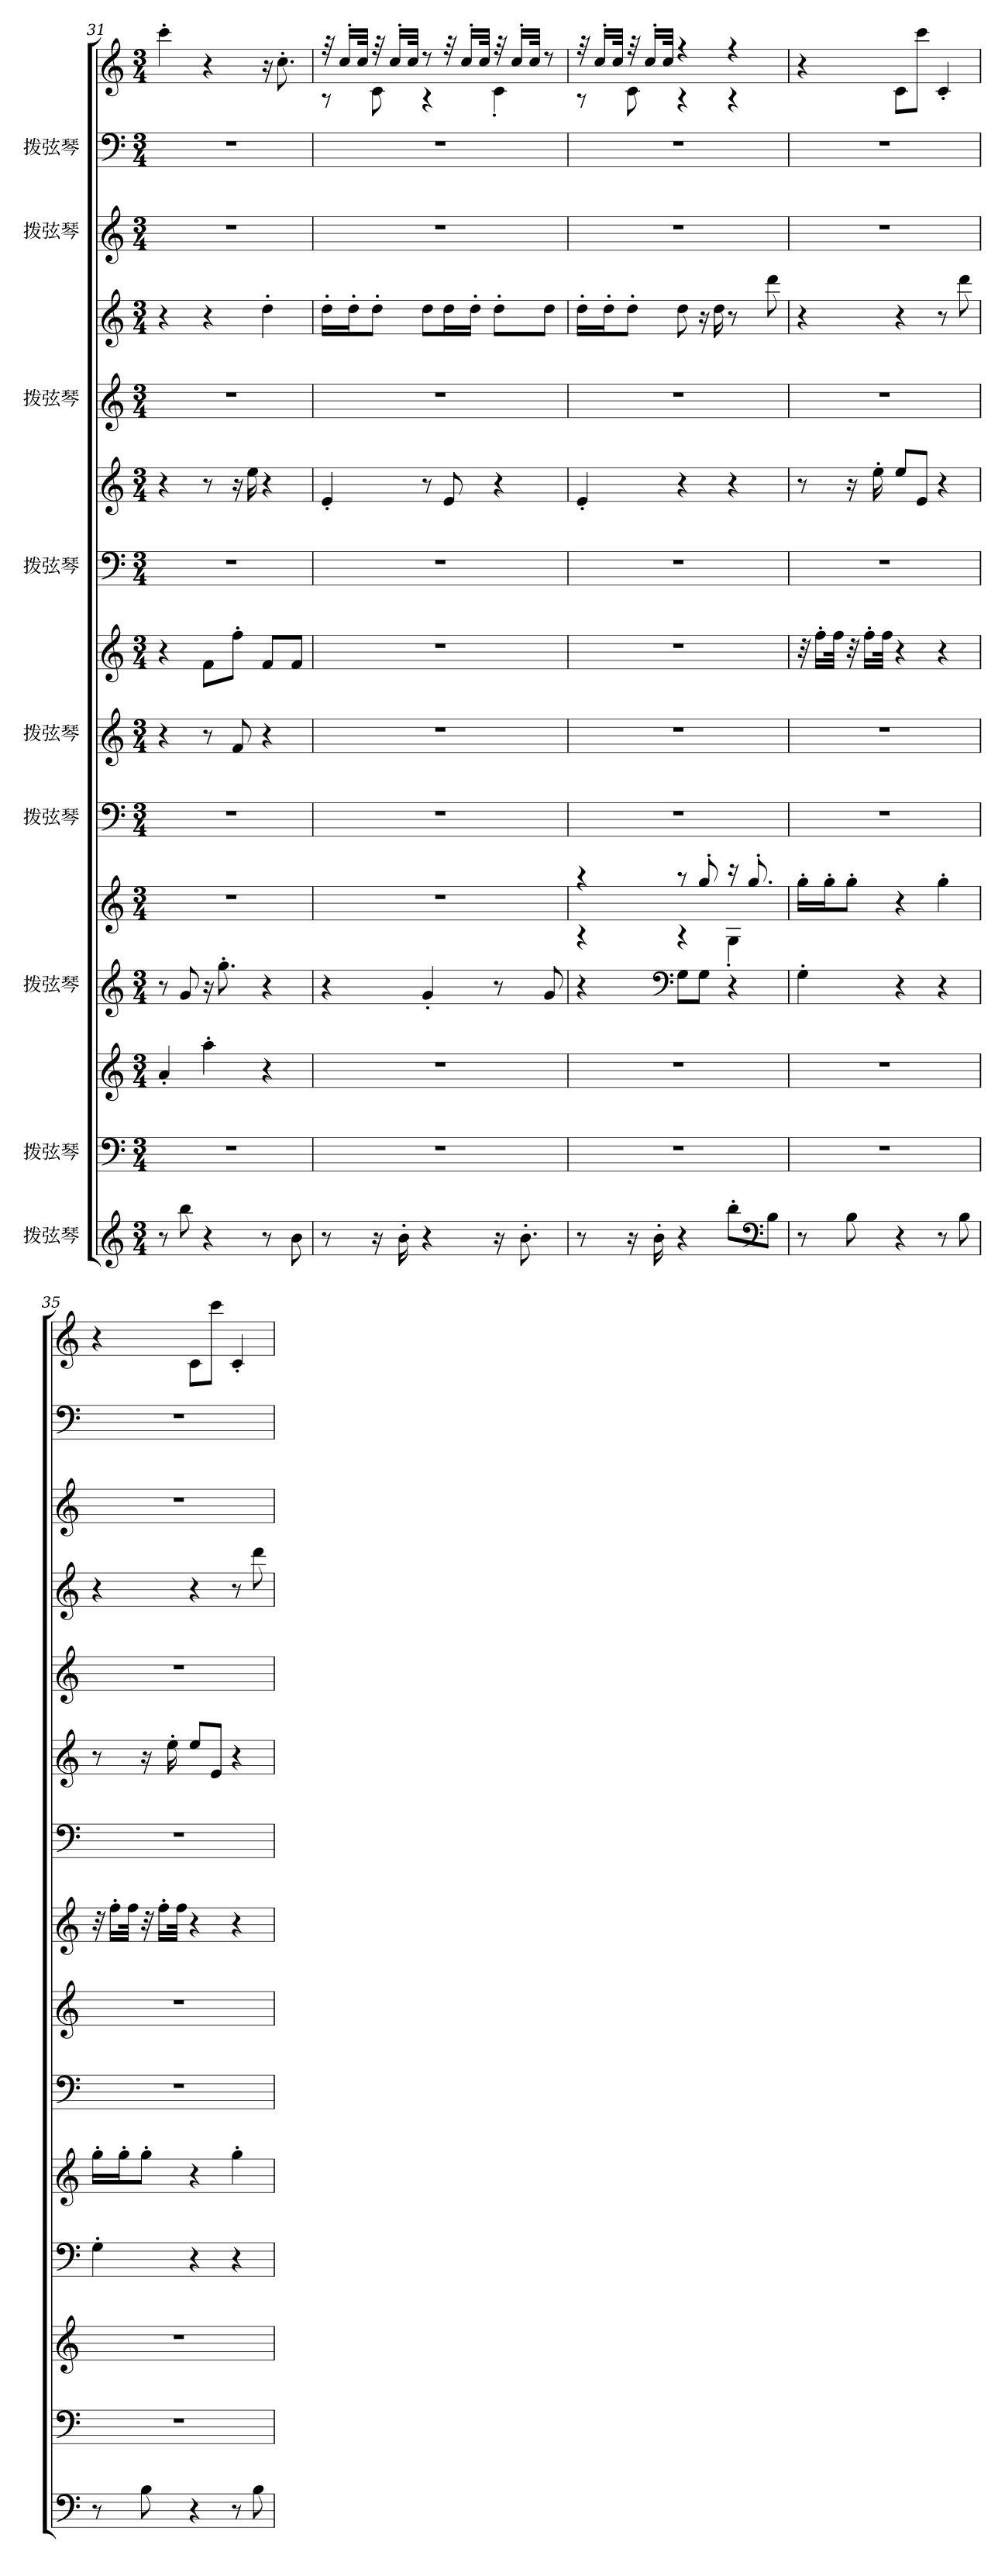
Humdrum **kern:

**kern	**kern	**kern	**kern	**kern	**kern	**kern	**kern	**kern	**kern	**kern	**kern	**kern	**kern	**kern
*part9	*part8	*part8	*part7	*part7	*part6	*part5	*part5	*part4	*part4	*part3	*part3	*part2	*part1	*part1
*staff15	*staff14	*staff13	*staff12	*staff11	*staff10	*staff9	*staff8	*staff7	*staff6	*staff5	*staff4	*staff3	*staff2	*staff1
*I"拨弦琴	*I"拨弦琴	*	*I"拨弦琴	*	*I"拨弦琴	*I"拨弦琴	*	*I"拨弦琴	*	*I"拨弦琴	*	*I"拨弦琴	*I"拨弦琴	*
*clefG2	*clefF4	*clefG2	*clefG2	*clefG2	*clefF4	*clefG2	*clefG2	*clefF4	*clefG2	*clefG2	*clefG2	*clefG2	*clefF4	*clefG2
*k[]	*k[]	*k[]	*k[]	*k[]	*k[]	*k[]	*k[]	*k[]	*k[]	*k[]	*k[]	*k[]	*k[]	*k[]
*M3/4	*M3/4	*M3/4	*M3/4	*M3/4	*M3/4	*M3/4	*M3/4	*M3/4	*M3/4	*M3/4	*M3/4	*M3/4	*M3/4	*M3/4
=31	=31	=31	=31	=31	=31	=31	=31	=31	=31	=31	=31	=31	=31	=31
8r	2.r	4a'/	8r	2.r	2.r	4r	4r	2.r	4r	2.r	4r	2.r	2.r	4ccc'\
8bb\	.	.	8g/	.	.	.	.	.	.	.	.	.	.	.
4r	.	4aa'\	16r	.	.	8r	8f\L	.	8r	.	4r	.	.	4r
.	.	.	8.gg'\	.	.	.	.	.	.	.	.	.	.	.
.	.	.	.	.	.	8f/	8ff'\J	.	16r	.	.	.	.	.
.	.	.	.	.	.	.	.	.	16ee\	.	.	.	.	.
8r	.	4r	4r	.	.	4r	8f/L	.	4r	.	4dd'\	.	.	16r
.	.	.	.	.	.	.	.	.	.	.	.	.	.	8.cc'\
8b\	.	.	.	.	.	.	8f/J	.	.	.	.	.	.	.
!!LO:PB:g=z
=32	=32	=32	=32	=32	=32	=32	=32	=32	=32	=32	=32	=32	=32	=32
*	*	*	*	*	*	*	*	*	*	*	*	*	*	*^
8r	2.r	2.r	4r	2.r	2.r	2.r	2.r	2.r	4e'/	2.r	16dd'\LL	2.r	2.r	32r	8r
.	.	.	.	.	.	.	.	.	.	.	.	.	.	16cc'/LL	.
.	.	.	.	.	.	.	.	.	.	.	16dd'\J	.	.	.	.
.	.	.	.	.	.	.	.	.	.	.	.	.	.	32cc/JJk	.
16r	.	.	.	.	.	.	.	.	.	.	8dd'\J	.	.	32r	8c\
.	.	.	.	.	.	.	.	.	.	.	.	.	.	16cc'/LL	.
16b'\	.	.	.	.	.	.	.	.	.	.	.	.	.	.	.
.	.	.	.	.	.	.	.	.	.	.	.	.	.	32cc/JJk	.
4r	.	.	4g'/	.	.	.	.	.	8r	.	8dd\L	.	.	8r	4r
.	.	.	.	.	.	.	.	.	8e/	.	16dd\L	.	.	32r	.
.	.	.	.	.	.	.	.	.	.	.	.	.	.	16cc'/LL	.
.	.	.	.	.	.	.	.	.	.	.	16dd'\JJ	.	.	.	.
.	.	.	.	.	.	.	.	.	.	.	.	.	.	32cc/JJk	.
16r	.	.	8r	.	.	.	.	.	4r	.	8dd'\L	.	.	32r	4c'\
.	.	.	.	.	.	.	.	.	.	.	.	.	.	16cc'/LL	.
8.b'\	.	.	.	.	.	.	.	.	.	.	.	.	.	.	.
.	.	.	.	.	.	.	.	.	.	.	.	.	.	32cc/JJk	.
.	.	.	8g/	.	.	.	.	.	.	.	8dd\J	.	.	8r	.
=33	=33	=33	=33	=33	=33	=33	=33	=33	=33	=33	=33	=33	=33	=33	=33
*	*	*	*	*^	*	*	*	*	*	*	*	*	*	*	*
8r	2.r	2.r	4r	4r	4r	2.r	2.r	2.r	2.r	4e'/	2.r	16dd'\LL	2.r	2.r	32r	8r
.	.	.	.	.	.	.	.	.	.	.	.	.	.	.	16cc'/LL	.
.	.	.	.	.	.	.	.	.	.	.	.	16dd'\J	.	.	.	.
.	.	.	.	.	.	.	.	.	.	.	.	.	.	.	32cc/JJk	.
16r	.	.	.	.	.	.	.	.	.	.	.	8dd'\J	.	.	32r	8c\
.	.	.	.	.	.	.	.	.	.	.	.	.	.	.	16cc'/LL	.
16b'\	.	.	.	.	.	.	.	.	.	.	.	.	.	.	.	.
.	.	.	.	.	.	.	.	.	.	.	.	.	.	.	32cc/JJk	.
*	*	*	*clefF4	*	*	*	*	*	*	*	*	*	*	*	*	*
4r	.	.	8G\L	8r	4r	.	.	.	.	4r	.	8dd\	.	.	4r	4r
.	.	.	8G\J	8gg'/	.	.	.	.	.	.	.	16r	.	.	.	.
.	.	.	.	.	.	.	.	.	.	.	.	16dd\	.	.	.	.
8bb'\L	.	.	4r	16r	4G'\	.	.	.	.	4r	.	8r	.	.	4r	4r
.	.	.	.	8.gg'/	.	.	.	.	.	.	.	.	.	.	.	.
*clefF4	*	*	*	*	*	*	*	*	*	*	*	*	*	*	*	*
8B\J	.	.	.	.	.	.	.	.	.	.	.	8ddd\	.	.	.	.
*	*	*	*	*v	*v	*	*	*	*	*	*	*	*	*	*v	*v
=34	=34	=34	=34	=34	=34	=34	=34	=34	=34	=34	=34	=34	=34	=34
8r	2.r	2.r	4G'\	16gg'\LL	2.r	2.r	32r	2.r	8r	2.r	4r	2.r	2.r	4r
.	.	.	.	.	.	.	16ff'\LL	.	.	.	.	.	.	.
.	.	.	.	16gg'\J	.	.	.	.	.	.	.	.	.	.
.	.	.	.	.	.	.	32ff\JJk	.	.	.	.	.	.	.
8B\	.	.	.	8gg'\J	.	.	32r	.	16r	.	.	.	.	.
.	.	.	.	.	.	.	16ff'\LL	.	.	.	.	.	.	.
.	.	.	.	.	.	.	.	.	16ee'\	.	.	.	.	.
.	.	.	.	.	.	.	32ff\JJk	.	.	.	.	.	.	.
4r	.	.	4r	4r	.	.	4r	.	8ee/L	.	4r	.	.	8c\L
.	.	.	.	.	.	.	.	.	8e/J	.	.	.	.	8ccc\J
8r	.	.	4r	4gg'\	.	.	4r	.	4r	.	8r	.	.	4c'/
8B\	.	.	.	.	.	.	.	.	.	.	8ddd\	.	.	.
!!LO:PB:g=z
=35	=35	=35	=35	=35	=35	=35	=35	=35	=35	=35	=35	=35	=35	=35
8r	2.r	2.r	4G'\	16gg'\LL	2.r	2.r	32r	2.r	8r	2.r	4r	2.r	2.r	4r
.	.	.	.	.	.	.	16ff'\LL	.	.	.	.	.	.	.
.	.	.	.	16gg'\J	.	.	.	.	.	.	.	.	.	.
.	.	.	.	.	.	.	32ff\JJk	.	.	.	.	.	.	.
8B\	.	.	.	8gg'\J	.	.	32r	.	16r	.	.	.	.	.
.	.	.	.	.	.	.	16ff'\LL	.	.	.	.	.	.	.
.	.	.	.	.	.	.	.	.	16ee'\	.	.	.	.	.
.	.	.	.	.	.	.	32ff\JJk	.	.	.	.	.	.	.
4r	.	.	4r	4r	.	.	4r	.	8ee/L	.	4r	.	.	8c\L
.	.	.	.	.	.	.	.	.	8e/J	.	.	.	.	8ccc\J
8r	.	.	4r	4gg'\	.	.	4r	.	4r	.	8r	.	.	4c'/
8B\	.	.	.	.	.	.	.	.	.	.	8ddd\	.	.	.
=	=	=	=	=	=	=	=	=	=	=	=	=	=	=
*-	*-	*-	*-	*-	*-	*-	*-	*-	*-	*-	*-	*-	*-	*-
